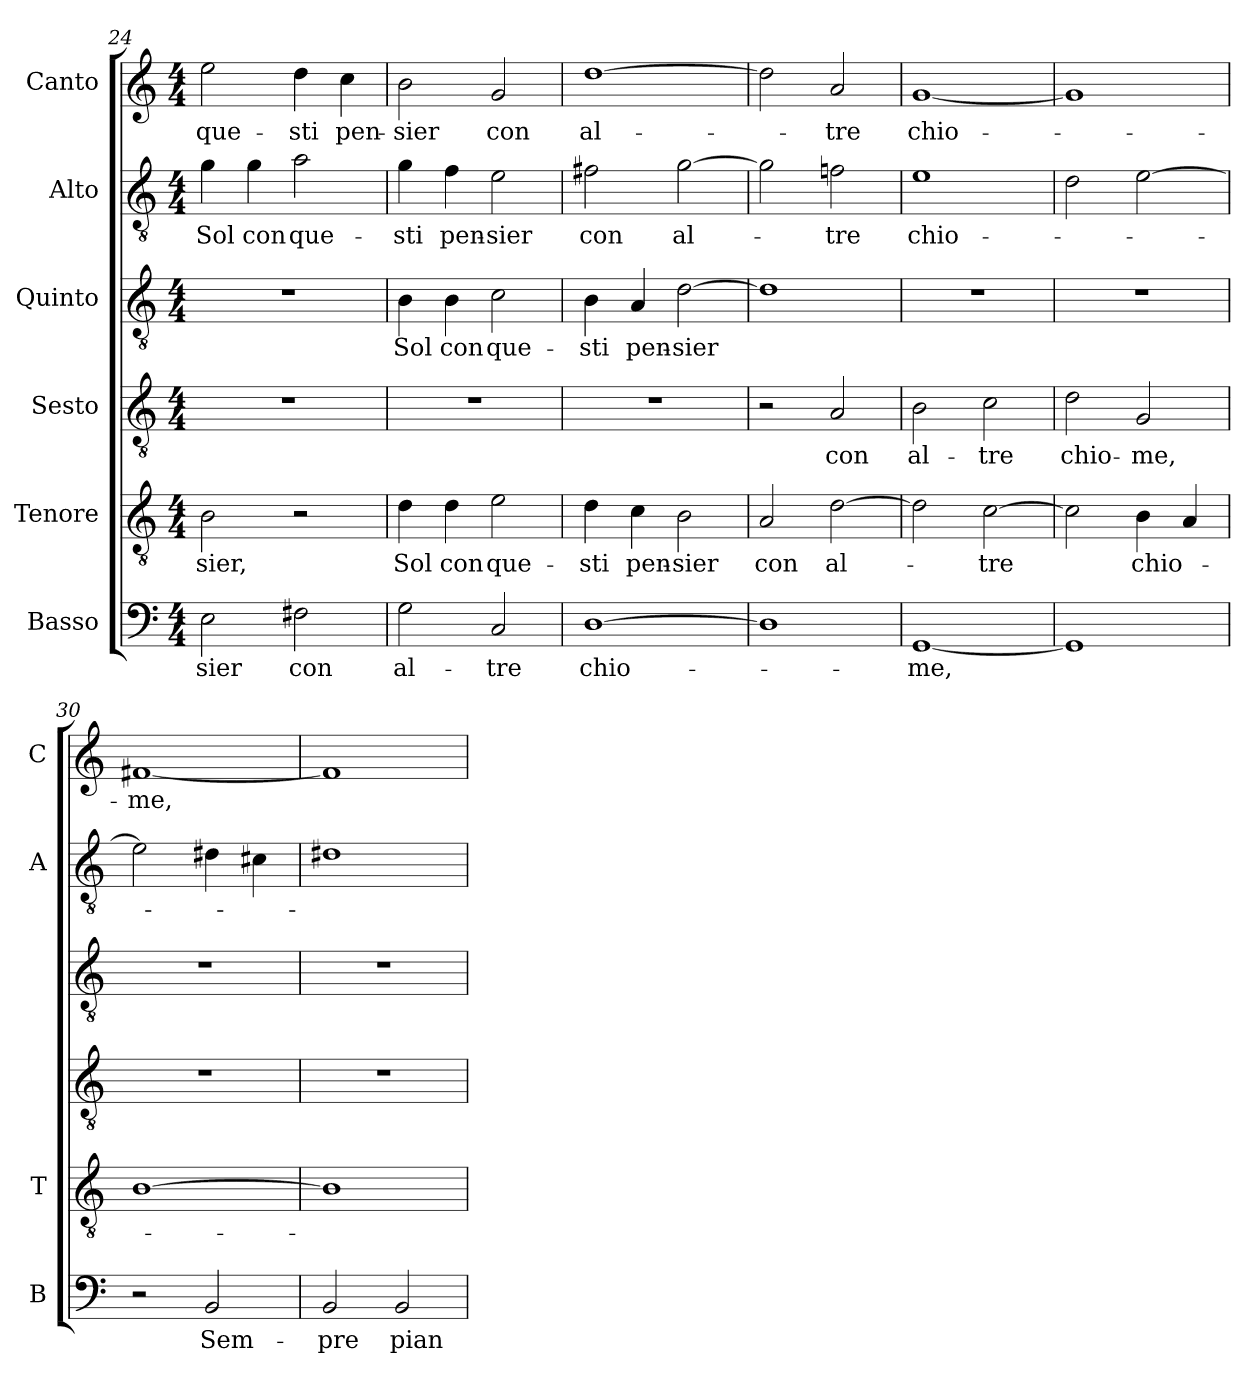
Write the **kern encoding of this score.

**kern	**text	**kern	**text	**kern	**text	**kern	**text	**kern	**text	**kern	**text
*part6	*part6	*part5	*part5	*part4	*part4	*part3	*part3	*part2	*part2	*part1	*part1
*staff6	*staff6	*staff5	*staff5	*staff4	*staff4	*staff3	*staff3	*staff2	*staff2	*staff1	*staff1
*I"Basso	*	*I"Tenore	*	*I"Sesto	*	*I"Quinto	*	*I"Alto	*	*I"Canto	*
*I'B	*	*I'T	*	*	*	*	*	*I'A	*	*I'C	*
*clefF4	*	*clefGv2	*	*clefGv2	*	*clefGv2	*	*clefGv2	*	*clefG2	*
*k[]	*	*k[]	*	*k[]	*	*k[]	*	*k[]	*	*k[]	*
*C:	*	*C:	*	*C:	*	*C:	*	*C:	*	*C:	*
*M4/4	*	*M4/4	*	*M4/4	*	*M4/4	*	*M4/4	*	*M4/4	*
=24	=24	=24	=24	=24	=24	=24	=24	=24	=24	=24	=24
!	!LO:LY:b	!	!	!	!	!	!	!	!	!	!
!	!	!	!LO:LY:b	!	!	!	!	!	!	!	!
!	!	!	!	!	!	!	!	!	!LO:LY:b	!	!
!	!	!	!	!	!	!	!	!	!	!	!LO:LY:b
2E\	-sier	2B\	-sier,	1r	.	1r	.	4g\	Sol	2ee\	que-
!	!	!	!	!	!	!	!	!	!LO:LY:b	!	!
.	.	.	.	.	.	.	.	4g\	con	.	.
!	!LO:LY:b	!	!	!	!	!	!	!	!	!	!
!	!	!	!	!	!	!	!	!	!LO:LY:b	!	!
!	!	!	!	!	!	!	!	!	!	!	!LO:LY:b
2F#X\	con	2r	.	.	.	.	.	2a\	que-	4dd\	-sti
!	!	!	!	!	!	!	!	!	!	!	!LO:LY:b
.	.	.	.	.	.	.	.	.	.	4cc\	pen-
=25	=25	=25	=25	=25	=25	=25	=25	=25	=25	=25	=25
!	!LO:LY:b	!	!	!	!	!	!	!	!	!	!
!	!	!	!LO:LY:b	!	!	!	!	!	!	!	!
!	!	!	!	!	!	!	!LO:LY:b	!	!	!	!
!	!	!	!	!	!	!	!	!	!LO:LY:b	!	!
!	!	!	!	!	!	!	!	!	!	!	!LO:LY:b
2G\	al-	4d\	Sol	1r	.	4B\	Sol	4g\	-sti	2b\	-sier
!	!	!	!LO:LY:b	!	!	!	!	!	!	!	!
!	!	!	!	!	!	!	!LO:LY:b	!	!	!	!
!	!	!	!	!	!	!	!	!	!LO:LY:b	!	!
.	.	4d\	con	.	.	4B\	con	4f\	pen-	.	.
!	!LO:LY:b	!	!	!	!	!	!	!	!	!	!
!	!	!	!LO:LY:b	!	!	!	!	!	!	!	!
!	!	!	!	!	!	!	!LO:LY:b	!	!	!	!
!	!	!	!	!	!	!	!	!	!LO:LY:b	!	!
!	!	!	!	!	!	!	!	!	!	!	!LO:LY:b
2C/	-tre	2e\	que-	.	.	2c\	que-	2e\	-sier	2g/	con
=26	=26	=26	=26	=26	=26	=26	=26	=26	=26	=26	=26
!	!LO:LY:b	!	!	!	!	!	!	!	!	!	!
!	!	!	!LO:LY:b	!	!	!	!	!	!	!	!
!	!	!	!	!	!	!	!LO:LY:b	!	!	!	!
!	!	!	!	!	!	!	!	!	!LO:LY:b	!	!
!	!	!	!	!	!	!	!	!	!	!	!LO:LY:b
[1D	chio-	4d\	-sti	1r	.	4B\	-sti	2f#X\	con	[1dd	al-
!	!	!	!LO:LY:b	!	!	!	!	!	!	!	!
!	!	!	!	!	!	!	!LO:LY:b	!	!	!	!
.	.	4c\	pen-	.	.	4A/	pen-	.	.	.	.
!	!	!	!LO:LY:b	!	!	!	!	!	!	!	!
!	!	!	!	!	!	!	!LO:LY:b	!	!	!	!
!	!	!	!	!	!	!	!	!	!LO:LY:b	!	!
.	.	2B\	-sier	.	.	[2d\	-sier	[2g\	al-	.	.
!!LO:LB:g=z
=27	=27	=27	=27	=27	=27	=27	=27	=27	=27	=27	=27
!	!	!	!LO:LY:b	!	!	!	!	!	!	!	!
1D]	.	2A/	con	2r	.	1d]	.	2g\]	.	2dd\]	.
!	!	!	!LO:LY:b	!	!	!	!	!	!	!	!
!	!	!	!	!	!LO:LY:b	!	!	!	!	!	!
!	!	!	!	!	!	!	!	!	!LO:LY:b	!	!
!	!	!	!	!	!	!	!	!	!	!	!LO:LY:b
.	.	[2d\	al-	2A/	con	.	.	2fni\	-tre	2a/	-tre
=28	=28	=28	=28	=28	=28	=28	=28	=28	=28	=28	=28
!	!LO:LY:b	!	!	!	!	!	!	!	!	!	!
!	!	!	!	!	!LO:LY:b	!	!	!	!	!	!
!	!	!	!	!	!	!	!	!	!LO:LY:b	!	!
!	!	!	!	!	!	!	!	!	!	!	!LO:LY:b
[1GG	-me,	2d\]	.	2B\	al-	1r	.	1e	chio-	[1g	chio-
!	!	!	!LO:LY:b	!	!	!	!	!	!	!	!
!	!	!	!	!	!LO:LY:b	!	!	!	!	!	!
.	.	[2c\	-tre	2c\	-tre	.	.	.	.	.	.
=29	=29	=29	=29	=29	=29	=29	=29	=29	=29	=29	=29
!	!	!	!	!	!LO:LY:b	!	!	!	!	!	!
1GG]	.	2c\]	.	2d\	chio-	1r	.	2d\	.	1g]	.
!	!	!	!LO:LY:b	!	!	!	!	!	!	!	!
!	!	!	!	!	!LO:LY:b	!	!	!	!	!	!
.	.	4B\	chio-	2G/	-me,	.	.	[2e\	.	.	.
.	.	4A/	.	.	.	.	.	.	.	.	.
=30	=30	=30	=30	=30	=30	=30	=30	=30	=30	=30	=30
!	!	!	!	!	!	!	!	!	!	!	!LO:LY:b
2r	.	[1B	.	1r	.	1r	.	2e\]	.	[1f#X	-me,
!	!LO:LY:b	!	!	!	!	!	!	!	!	!	!
2BB/	Sem-	.	.	.	.	.	.	4d#X\	.	.	.
.	.	.	.	.	.	.	.	4c#X\	.	.	.
=31	=31	=31	=31	=31	=31	=31	=31	=31	=31	=31	=31
!	!LO:LY:b	!	!	!	!	!	!	!	!	!	!
2BB/	-pre	1B]	.	1r	.	1r	.	1d#X	.	1f#]	.
!	!LO:LY:b	!	!	!	!	!	!	!	!	!	!
2BB/	pian-	.	.	.	.	.	.	.	.	.	.
=	=	=	=	=	=	=	=	=	=	=	=
*-	*-	*-	*-	*-	*-	*-	*-	*-	*-	*-	*-
